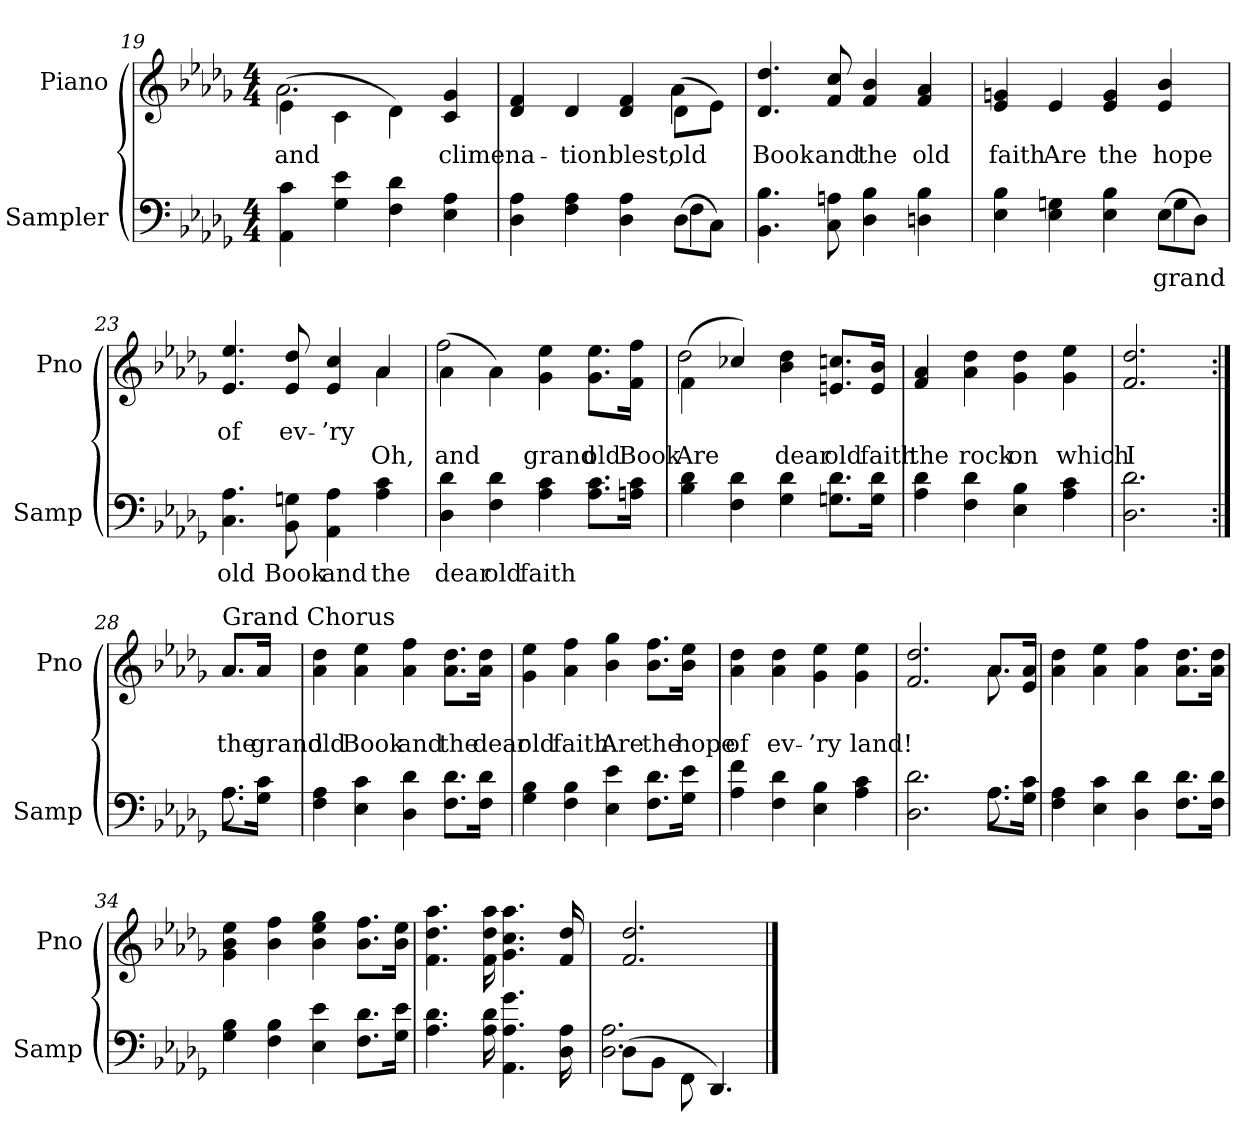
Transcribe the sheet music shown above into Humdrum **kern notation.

**kern	**text	**kern	**text	**text
*part2	*part2	*part1	*part1	*part1
*staff2	*staff2	*staff1	*staff1	*staff1
*I"Sampler	*	*I"Piano	*	*
*I'Samp	*	*I'Pno	*	*
*clefF4	*	*clefG2	*	*
*k[b-e-a-d-g-]	*	*k[b-e-a-d-g-]	*	*
*D-:	*	*D-:	*	*
*M4/4	*	*M4/4	*	*
=19	=19	=19	=19	=19
*	*	*^	*	*
4AA- 4c	.	(4e-\	2.a-	and	.
4G- 4e-	.	4c\	.	.	.
4F 4d-	.	4d-\)	.	.	.
4E- 4A-	.	4c 4g-	4ryy	clime	.
=20	=20	=20	=20	=20	=20
*^	*	*	*	*	*
4D- 4A-	2.ryy	.	4d- 4f	2.ryy	na-	.
4F 4A-	.	.	4d-	.	-tion	.
4D- 4A-	.	.	4d- 4f	.	blest;	.
(8D-\L	4F	.	(8d-\L	4a-	old	.
8C\J)	.	.	8e-\J)	.	.	.
*v	*v	*	*	*	*	*
*	*	*v	*v	*	*
=21	=21	=21	=21	=21
4.BB- 4.B-	.	4.d- 4.dd-	Book	.
8C 8An	.	8f 8cc	and	.
4D- 4B-	.	4f 4b-	the	.
4Dn 4B-	.	4f 4a-	old	.
=22	=22	=22	=22	=22
*^	*	*	*	*
4E- 4B-	2.ryy	.	4e- 4gn	faith	.
4E- 4Gn	.	.	4e-	Are	.
4E- 4B-	.	.	4e- 4g	the	.
(8E-\L	4G	grand	4e-/ 4b-/	hope	.
8D-\J)	.	.	.	.	.
*v	*v	*	*	*	*
=23	=23	=23	=23	=23
*	*	*^	*	*
4.C 4.A-	old	4.e- 4.ee-	2.ryy	of	.
8BB- 8Gn	Book	8e- 8dd-	.	ev-	.
4AA- 4A-	and	4e- 4cc	.	-’ry	.
4A- 4c	the	4a-/	4a-	.	Oh,
=24	=24	=24	=24	=24	=24
4D- 4d-	dear	(4a-\	2ff	.	and
4F 4d-	old	4a-\)	.	.	.
4A- 4c	faith	4g- 4ee-	2ryy	.	grand
8.A-\ 8.c\L	.	8.g-\ 8.ee-\L	.	.	old
16An\ 16c\Jk	.	16f\ 16ff\Jk	.	.	Book
=25	=25	=25	=25	=25	=25
4B- 4d-	.	(4f\	2dd-	.	Are
4F 4d-	.	4cc-X)	.	.	.
4G- 4d-	.	4b- 4dd-	2ryy	.	dear
8.Gn\ 8.d-\L	.	8.en/ 8.ccn/L	.	.	old
16G\ 16d-\Jk	.	16e/ 16b-/Jk	.	.	faith
*	*	*v	*v	*	*
=26	=26	=26	=26	=26
4A- 4d-	.	4f 4a-	.	the
4F 4d-	.	4a- 4dd-	.	rock
4E- 4B-	.	4g- 4dd-	.	on
4A- 4c	.	4g- 4ee-	.	which
=27	=27	=27	=27	=27
2.D- 2.d-	.	2.f 2.dd-	.	I
=28:|!	=28:|!	=28:|!	=28:|!	=28:|!
*^	*	*^	*	*
!	!	!	!LO:TX:t=Grand Chorus	!	!	!
8.A-\L	8.A-	.	8.a-/L	8.a-/L	.	the
16G-\ 16c\Jk	16ryy	.	16a-/Jk	16a-/Jk	.	grand
*v	*v	*	*	*	*	*
*	*	*v	*v	*	*
=29	=29	=29	=29	=29
4F 4A-	.	4a- 4dd-	.	old
4E- 4c	.	4a- 4ee-	.	Book
4D- 4d-	.	4a- 4ff	.	and
8.F\ 8.d-\L	.	8.a-\ 8.dd-\L	.	the
16F\ 16d-\Jk	.	16a-\ 16dd-\Jk	.	dear
=30	=30	=30	=30	=30
4G- 4B-	.	4g- 4ee-	.	old
4F 4B-	.	4a- 4ff	.	faith
4E- 4e-	.	4b- 4gg-	.	Are
8.F\ 8.d-\L	.	8.b-\ 8.ff\L	.	the
16G-\ 16e-\Jk	.	16b-\ 16ee-\Jk	.	hope
=31	=31	=31	=31	=31
4A- 4f	.	4a- 4dd-	.	of
4F 4d-	.	4a- 4dd-	.	ev-
4E- 4B-	.	4g- 4ee-	.	-’ry
4A- 4c	.	4g- 4ee-	.	land!
=32	=32	=32	=32	=32
*^	*	*^	*	*
2.D- 2.d-	2.ryy	.	2.f 2.dd-	2.ryy	.	.
8.A-\L	8.A-	.	8.a-/L	8.a-	.	.
16G-\ 16c\Jk	16ryy	.	16e-/ 16a-/Jk	16ryy	.	.
*v	*v	*	*	*	*	*
*	*	*v	*v	*	*
=33	=33	=33	=33	=33
4F 4A-	.	4a- 4dd-	.	.
4E- 4c	.	4a- 4ee-	.	.
4D- 4d-	.	4a- 4ff	.	.
8.F\ 8.d-\L	.	8.a-\ 8.dd-\L	.	.
16F\ 16d-\Jk	.	16a-\ 16dd-\Jk	.	.
=34	=34	=34	=34	=34
4G- 4B-	.	4g- 4b- 4ee-	.	.
4F\ 4B-\	.	4b- 4ff	.	.
4E- 4e-	.	4b- 4ee- 4gg-	.	.
8.F\ 8.d-\L	.	8.b-\ 8.ff\L	.	.
16G-\ 16e-\Jk	.	16b-\ 16ee-\Jk	.	.
=35	=35	=35	=35	=35
4.A- 4.d-	.	4.f 4.dd- 4.aa-	.	.
16A- 16d-	.	16f 16dd- 16aa-	.	.
4.AA- 4.A- 4.g-	.	4.g- 4.cc 4.aa-	.	.
16D- 16A-	.	16f 16dd-	.	.
=36	=36	=36	=36	=36
*^	*	*	*	*
(8D-\L	2.D- 2.A-	.	2.f 2.dd-	.	.
8BB-\J	.	.	.	.	.
8FF\	.	.	.	.	.
4.DD-)	.	.	.	.	.
*v	*v	*	*	*	*
==	==	==	==	==
*-	*-	*-	*-	*-
